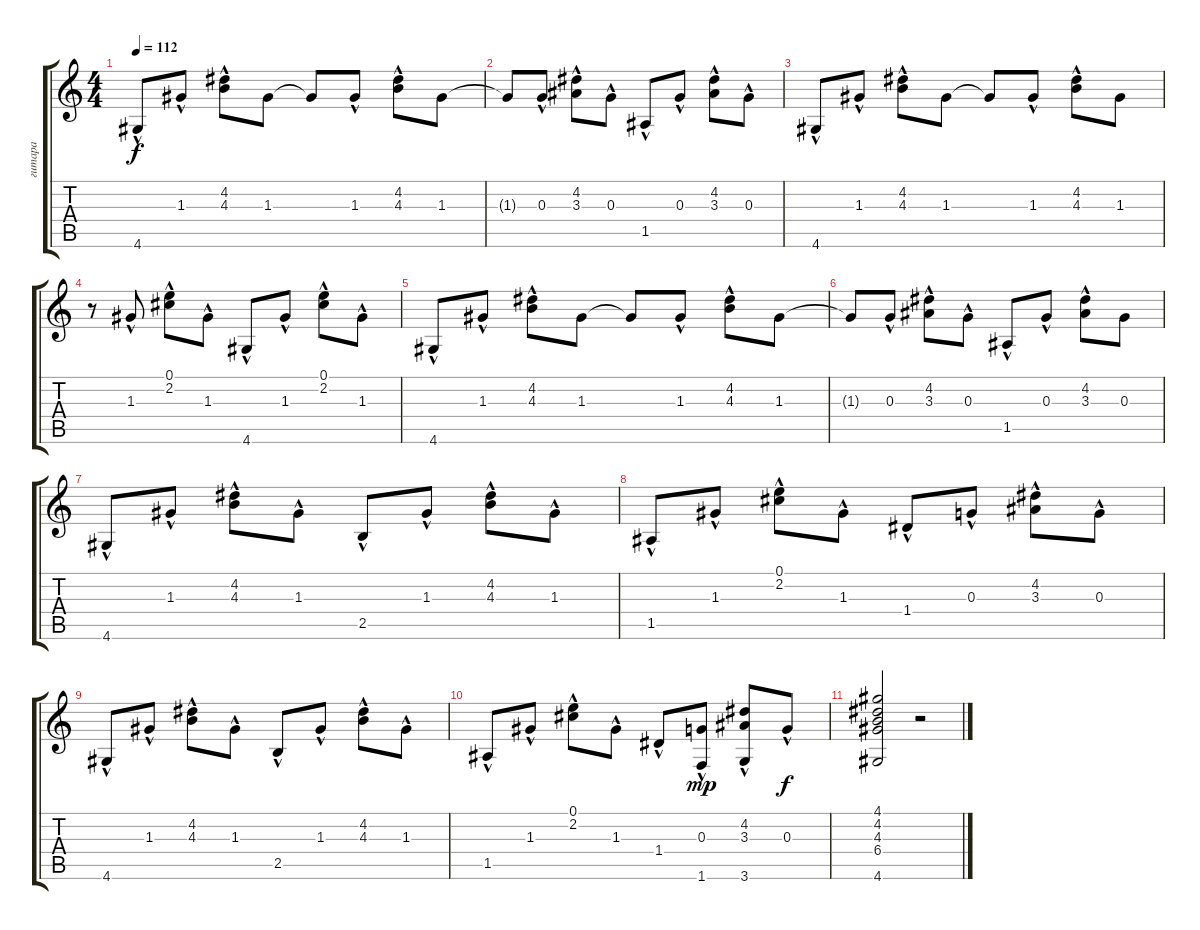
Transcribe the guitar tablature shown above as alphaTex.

\track ("гитара" "гитара") {instrument acousticguitarsteel}
\staff {score tabs}
\tuning (E4 B3 G3 D3 A2 E2) {hide}
\ts (4 4)
\tempo 112
\clef g2
\ks c
4.6{hac}.8{dy f} 1.3{hac}.8 (4.2{hac} 4.3{hac}).8 1.3.8 1.3{t}.8 1.3{hac}.8 (4.2{hac} 4.3{hac}).8 1.3.8 |
1.3{t}.8 0.3{hac}.8 (4.2{hac} 3.3{hac}).8 0.3{hac}.8 1.5{hac}.8 0.3{hac}.8 (4.2{hac} 3.3{hac}).8 0.3{hac}.8 |
4.6{hac}.8 1.3{hac}.8 (4.2{hac} 4.3{hac}).8 1.3.8 1.3{t}.8 1.3{hac}.8 (4.2{hac} 4.3{hac}).8 1.3.8 |
r.8 1.3{hac}.8 (0.1{hac} 2.2{hac}).8 1.3{hac}.8 4.6{hac}.8 1.3{hac}.8 (0.1{hac} 2.2{hac}).8 1.3{hac}.8 |
4.6{hac}.8 1.3{hac}.8 (4.2{hac} 4.3{hac}).8 1.3.8 1.3{t}.8 1.3{hac}.8 (4.2{hac} 4.3{hac}).8 1.3.8 |
1.3{t}.8 0.3{hac}.8 (4.2{hac} 3.3{hac}).8 0.3{hac}.8 1.5{hac}.8 0.3{hac}.8 (4.2{hac} 3.3{hac}).8 0.3.8 |
4.6{hac}.8 1.3{hac}.8 (4.2{hac} 4.3{hac}).8 1.3{hac}.8 2.5{hac}.8 1.3{hac}.8 (4.2{hac} 4.3{hac}).8 1.3{hac}.8 |
1.5{hac}.8 1.3{hac}.8 (0.1{hac} 2.2{hac}).8 1.3{hac}.8 1.4{hac}.8 0.3{hac}.8 (4.2{hac} 3.3{hac}).8 0.3{hac}.8 |
4.6{hac}.8 1.3{hac}.8 (4.2{hac} 4.3{hac}).8 1.3{hac}.8 2.5{hac}.8 1.3{hac}.8 (4.2{hac} 4.3{hac}).8 1.3{hac}.8 |
1.5{hac}.8 1.3{hac}.8 (0.1{hac} 2.2{hac}).8 1.3{hac}.8 1.4{hac}.8 (0.3{hac} 1.6).8{dy mp} (4.2{hac} 3.3{hac} 3.6).8 0.3{hac}.8{dy f} |
(4.1 4.2 4.3 6.4 4.6).2 r.2
